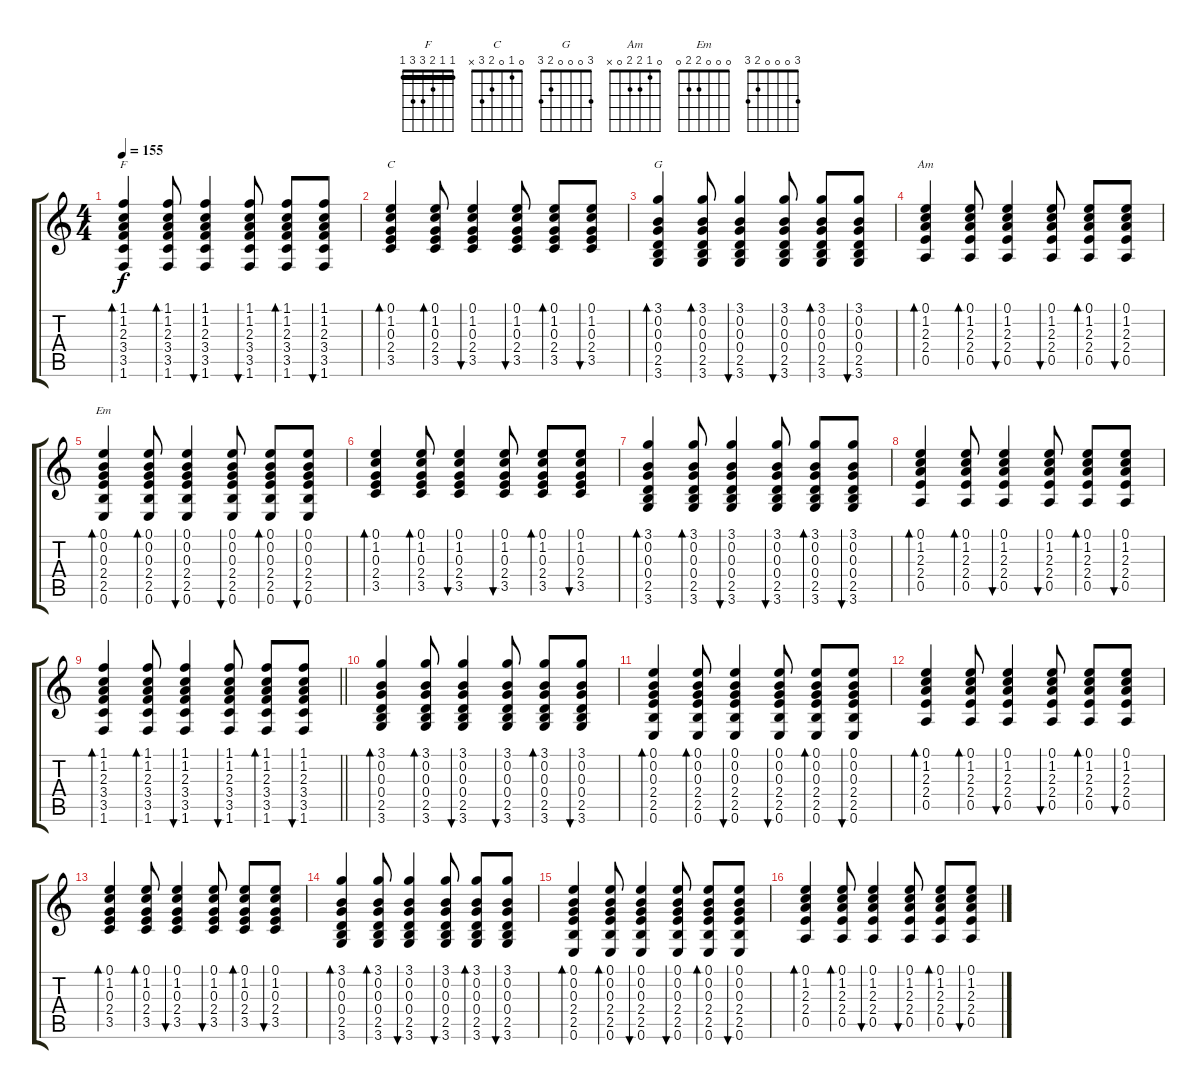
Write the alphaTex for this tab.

\track "" {instrument acousticguitarnylon}
\staff {score tabs}
\tuning (E4 B3 G3 D3 A2 E2) {hide}
\chord ("F" 1 1 2 3 3 1) {barre 1}
\chord ("C" 0 1 0 2 3 x)
\chord ("G" 3 0 0 0 2 3)
\chord ("Am" 0 1 2 2 0 x)
\chord ("Em" 0 0 0 2 2 0)
\chord ("" 3 0 0 0 2 3)
\ts (4 4)
\tempo 155
\clef g2
\ks c
(1.1 1.2 2.3 3.4 3.5 1.6).4{bd 60 ch "F" dy f} (1.1 1.2 2.3 3.4 3.5 1.6).8{bd 60} (1.1 1.2 2.3 3.4 3.5 1.6).4{bu 60} (1.1 1.2 2.3 3.4 3.5 1.6).8{bu 60} (1.1 1.2 2.3 3.4 3.5 1.6).8{bd 60} (1.1 1.2 2.3 3.4 3.5 1.6).8{bu 60} |
(0.1 1.2 0.3 2.4 3.5).4{bd 60 ch "C"} (0.1 1.2 0.3 2.4 3.5).8{bd 60} (0.1 1.2 0.3 2.4 3.5).4{bu 60} (0.1 1.2 0.3 2.4 3.5).8{bu 60} (0.1 1.2 0.3 2.4 3.5).8{bd 60} (0.1 1.2 0.3 2.4 3.5).8{bu 60} |
(3.1 0.2 0.3 0.4 2.5 3.6).4{bd 60 ch "G"} (3.1 0.2 0.3 0.4 2.5 3.6).8{bd 60} (3.1 0.2 0.3 0.4 2.5 3.6).4{bu 60} (3.1 0.2 0.3 0.4 2.5 3.6).8{bu 60} (3.1 0.2 0.3 0.4 2.5 3.6).8{bd 60} (3.1 0.2 0.3 0.4 2.5 3.6).8{bu 60} |
(0.1 1.2 2.3 2.4 0.5).4{bd 60 ch "Am"} (0.1 1.2 2.3 2.4 0.5).8{bd 60} (0.1 1.2 2.3 2.4 0.5).4{bu 60} (0.1 1.2 2.3 2.4 0.5).8{bu 60} (0.1 1.2 2.3 2.4 0.5).8{bd 60} (0.1 1.2 2.3 2.4 0.5).8{bu 60} |
(0.1 0.2 0.3 2.4 2.5 0.6).4{bd 60 ch "Em"} (0.1 0.2 0.3 2.4 2.5 0.6).8{bd 60} (0.1 0.2 0.3 2.4 2.5 0.6).4{bu 60} (0.1 0.2 0.3 2.4 2.5 0.6).8{bu 60} (0.1 0.2 0.3 2.4 2.5 0.6).8{bd 60} (0.1 0.2 0.3 2.4 2.5 0.6).8{bu 60} |
(0.1 1.2 0.3 2.4 3.5).4{bd 60} (0.1 1.2 0.3 2.4 3.5).8{bd 60} (0.1 1.2 0.3 2.4 3.5).4{bu 60} (0.1 1.2 0.3 2.4 3.5).8{bu 60} (0.1 1.2 0.3 2.4 3.5).8{bd 60} (0.1 1.2 0.3 2.4 3.5).8{bu 60} |
(3.1 0.2 0.3 0.4 2.5 3.6).4{bd 60} (3.1 0.2 0.3 0.4 2.5 3.6).8{bd 60} (3.1 0.2 0.3 0.4 2.5 3.6).4{bu 60} (3.1 0.2 0.3 0.4 2.5 3.6).8{bu 60} (3.1 0.2 0.3 0.4 2.5 3.6).8{bd 60} (3.1 0.2 0.3 0.4 2.5 3.6).8{bu 60} |
(0.1 1.2 2.3 2.4 0.5).4{bd 60} (0.1 1.2 2.3 2.4 0.5).8{bd 60} (0.1 1.2 2.3 2.4 0.5).4{bu 60} (0.1 1.2 2.3 2.4 0.5).8{bu 60} (0.1 1.2 2.3 2.4 0.5).8{bd 60} (0.1 1.2 2.3 2.4 0.5).8{bu 60} |
\barLineRight lightlight
(1.1 1.2 2.3 3.4 3.5 1.6).4{bd 60} (1.1 1.2 2.3 3.4 3.5 1.6).8{bd 60} (1.1 1.2 2.3 3.4 3.5 1.6).4{bu 60} (1.1 1.2 2.3 3.4 3.5 1.6).8{bu 60} (1.1 1.2 2.3 3.4 3.5 1.6).8{bd 60} (1.1 1.2 2.3 3.4 3.5 1.6).8{bu 60} |
\section ("" "")
(3.1 0.2 0.3 0.4 2.5 3.6).4{bd 60} (3.1 0.2 0.3 0.4 2.5 3.6).8{bd 60} (3.1 0.2 0.3 0.4 2.5 3.6).4{bu 60 ch ""} (3.1 0.2 0.3 0.4 2.5 3.6).8{bu 60} (3.1 0.2 0.3 0.4 2.5 3.6).8{bd 60} (3.1 0.2 0.3 0.4 2.5 3.6).8{bu 60} |
(0.1 0.2 0.3 2.4 2.5 0.6).4{bd 60} (0.1 0.2 0.3 2.4 2.5 0.6).8{bd 60} (0.1 0.2 0.3 2.4 2.5 0.6).4{bu 60} (0.1 0.2 0.3 2.4 2.5 0.6).8{bu 60} (0.1 0.2 0.3 2.4 2.5 0.6).8{bd 60} (0.1 0.2 0.3 2.4 2.5 0.6).8{bu 60} |
(0.1 1.2 2.3 2.4 0.5).4{bd 60} (0.1 1.2 2.3 2.4 0.5).8{bd 60} (0.1 1.2 2.3 2.4 0.5).4{bu 60} (0.1 1.2 2.3 2.4 0.5).8{bu 60} (0.1 1.2 2.3 2.4 0.5).8{bd 60} (0.1 1.2 2.3 2.4 0.5).8{bu 60} |
(0.1 1.2 0.3 2.4 3.5).4{bd 60} (0.1 1.2 0.3 2.4 3.5).8{bd 60} (0.1 1.2 0.3 2.4 3.5).4{bu 60} (0.1 1.2 0.3 2.4 3.5).8{bu 60} (0.1 1.2 0.3 2.4 3.5).8{bd 60} (0.1 1.2 0.3 2.4 3.5).8{bu 60} |
(3.1 0.2 0.3 0.4 2.5 3.6).4{bd 60} (3.1 0.2 0.3 0.4 2.5 3.6).8{bd 60} (3.1 0.2 0.3 0.4 2.5 3.6).4{bu 60} (3.1 0.2 0.3 0.4 2.5 3.6).8{bu 60} (3.1 0.2 0.3 0.4 2.5 3.6).8{bd 60} (3.1 0.2 0.3 0.4 2.5 3.6).8{bu 60} |
(0.1 0.2 0.3 2.4 2.5 0.6).4{bd 60} (0.1 0.2 0.3 2.4 2.5 0.6).8{bd 60} (0.1 0.2 0.3 2.4 2.5 0.6).4{bu 60} (0.1 0.2 0.3 2.4 2.5 0.6).8{bu 60} (0.1 0.2 0.3 2.4 2.5 0.6).8{bd 60} (0.1 0.2 0.3 2.4 2.5 0.6).8{bu 60} |
(0.1 1.2 2.3 2.4 0.5).4{bd 60} (0.1 1.2 2.3 2.4 0.5).8{bd 60} (0.1 1.2 2.3 2.4 0.5).4{bu 60} (0.1 1.2 2.3 2.4 0.5).8{bu 60} (0.1 1.2 2.3 2.4 0.5).8{bd 60} (0.1 1.2 2.3 2.4 0.5).8{bu 60}
